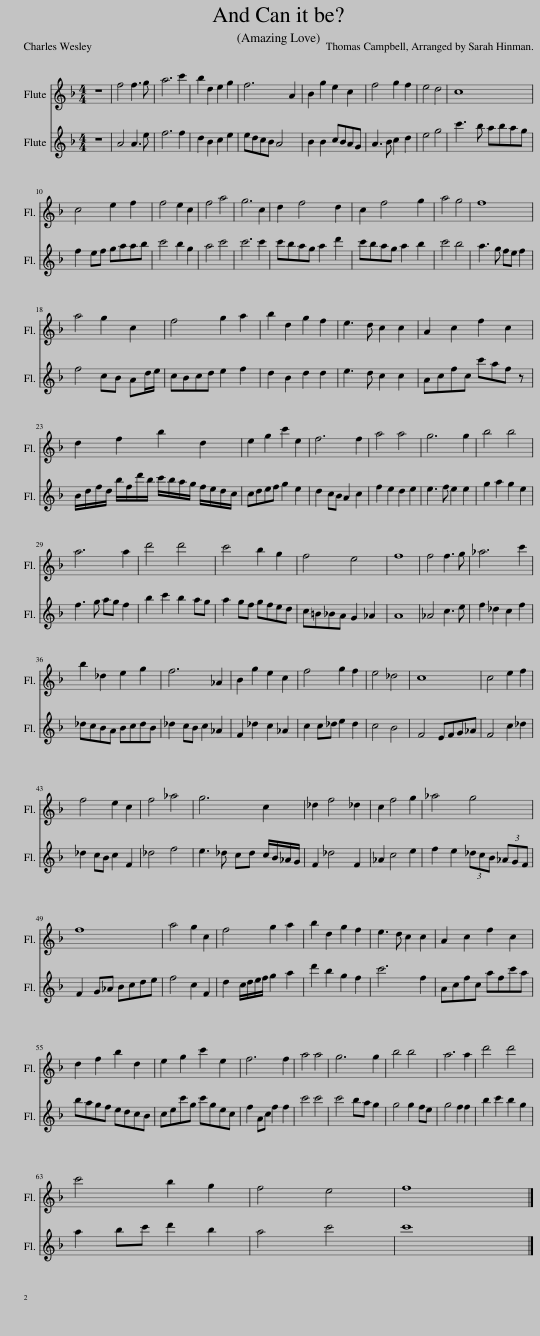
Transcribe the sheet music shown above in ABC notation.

X:1
%%score 1 2
L:1/8
M:4/4
I:linebreak $
K:F
V:1 treble
V:2 treble
V:1
 z8 | f4 f3 g | a6 c'2 | b2 d2 e2 g2 | f6 A2 | %5
 B2 g2 e2 c2 | f4 g2 f2 | e4 d4 | c8 |$ c4 e2 f2 | %10
 f4 e2 c2 | f4 a4 | g6 c2 | d2 f4 d2 | c2 f4 g2 | %15
 a4 g4 | f8 |$ a4 g2 c2 | f4 g2 a2 | b2 d2 g2 f2 | %20
 e3 d c2 c2 | A2 c2 f2 c2 |$ d2 f2 b2 d2 | e2 g2 c'2 e2 | f6 f2 | %25
 a4 a4 | g6 g2 | b4 b4 |$ a6 a2 | d'4 d'4 | %30
 c'4 b2 g2 | f4 e4 | f8 | f4 f3 g | _a6 c'2 |$ %35
 b2 _d2 e2 g2 | f6 _A2 | B2 g2 e2 c2 | f4 g2 f2 | e4 _d4 | %40
 c8 | c4 e2 f2 |$ f4 e2 c2 | f4 _a4 | g6 c2 | %45
 _d2 f4 _d2 | c2 f4 g2 | _a4 g4 |$ f8 | a4 g2 c2 | %50
 f4 g2 a2 | b2 d2 g2 f2 | e3 d c2 c2 | A2 c2 f2 c2 |$ d2 f2 b2 d2 | %55
 e2 g2 c'2 e2 | f6 f2 | a4 a4 | g6 g2 | b4 b4 | %60
 a6 a2 | d'4 d'4 |$ c'4 b2 g2 | f4 e4 | f8 |] %65
V:2
 z8 | A4 A3 e | f6 f2 | d2 B2 c2 e2 | edcB A4 | %5
 B2 B2 cBAG | A3 B c2 d2 | e4 g4 | c'3 b abag |$ f2 ef gaab | %10
 c'4 b2 g2 | a4 c'4 | c'6 c'2 | c'bag a2 d'2 | c'bag a2 b2 | %15
 c'4 b4 | a3 g fe f2 |$ f4 cB Ad/e/ | cBcd e2 f2 | d2 B2 d2 d2 | %20
 e3 d c2 c2 | Acfc c'af z |$ B/d/f/d/ b/f/d'/b/ c'/b/a/g/ f/e/d/c/ | cdef g2 e2 | d2 cB A2 c2 | %25
 f2 e2 d2 e2 | e3 f e2 e2 | g2 a2 g2 e2 |$ f3 g ag f2 | b2 c'2 b2 ag | %30
 a2 gf gfed | c=B_BA G2 _A2 | A8 | _A4 c3 e | f2 _d2 c2 f2 |$ %35
 _dcBA BcdB | _d2 cB c2 _A2 | F2 _d2 c2 _A2 | c2 c_d e2 d2 | c4 B4 | %40
 F4 EFG_A | F4 c2 _d2 |$ _d2 cB c2 F2 | _d4 f4 | e3 _d cd c/B/_A/G/ | %45
 F2 _d4 F2 | _A2 c4 e2 | f2 e2 (3_dcB (3_AGF |$ F2 G_A Bcde | f4 c2 F2 | %50
 d2 c/d/e/f/ g2 a2 | d'2 b2 g2 f2 | c'6 f2 | Acfc afc'a |$ bagf edcB | %55
 cec'g c'gec | f2 Ac f2 f2 | c'4 c'4 | c'4 ba g2 | g4 g2 fe | %60
 g4 f2 f2 | b2 c'2 b2 g2 |$ a2 bc' d'2 b2 | a4 c'4 | c'8 |] %65
